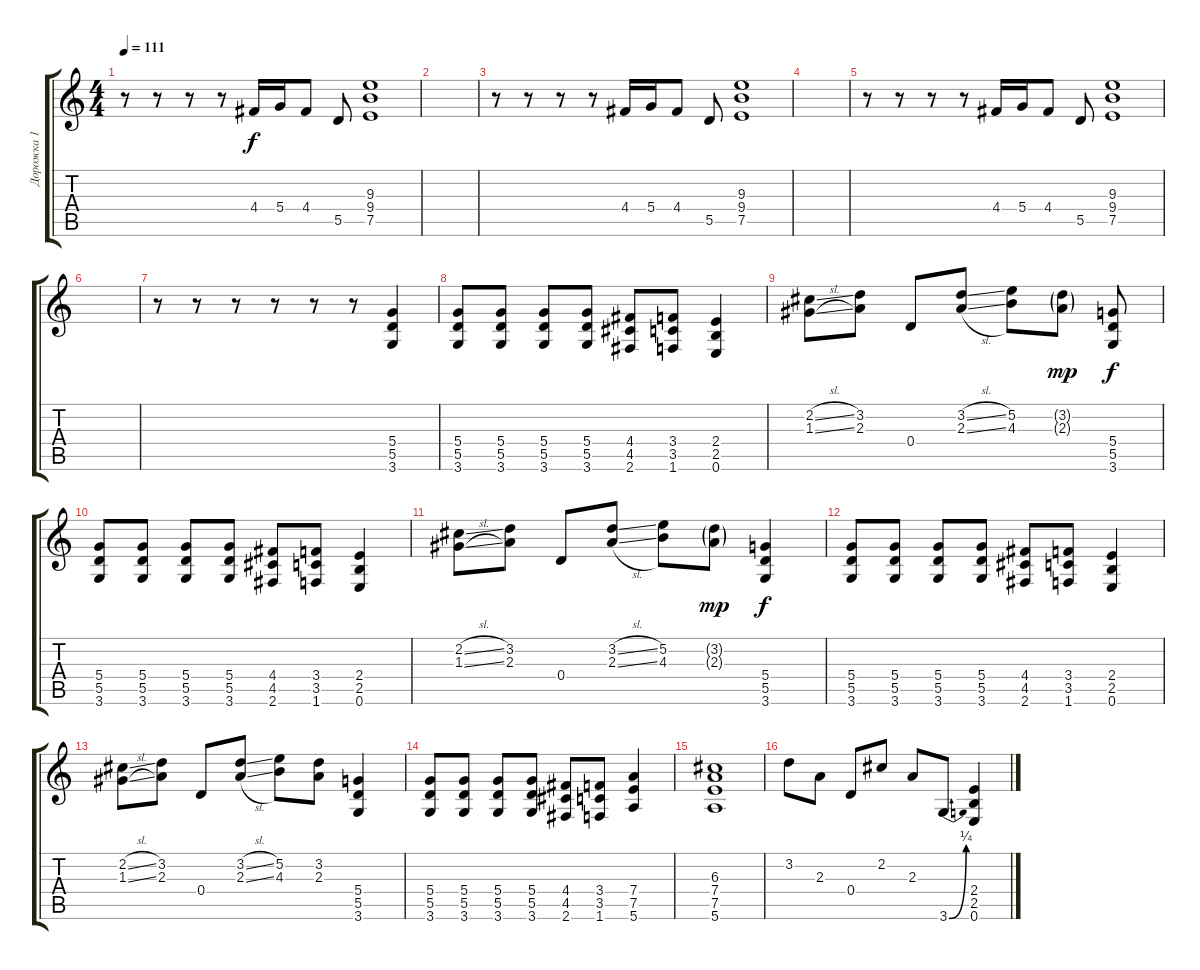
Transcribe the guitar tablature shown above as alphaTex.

\track ("Дорожка 1" "Дорожка 1") {instrument electricguitarclean}
\staff {score tabs}
\tuning (E4 B3 G3 D3 A2 E2) {hide}
\ts (4 4)
\tempo 111
\clef g2
\ks c
r.8{dy f} r.8 r.8 r.8 4.4.16 5.4.16 4.4.8 5.5.8 (9.3 9.4 7.5).1 |
|
r.8 r.8 r.8 r.8 4.4.16 5.4.16 4.4.8 5.5.8 (9.3 9.4 7.5).1 |
|
r.8 r.8 r.8 r.8 4.4.16 5.4.16 4.4.8 5.5.8 (9.3 9.4 7.5).1 |
|
r.8 r.8 r.8 r.8 r.8 r.8 (5.4 5.5 3.6).4 |
(5.4 5.5 3.6).8 (5.4 5.5 3.6).8 (5.4 5.5 3.6).8 (5.4 5.5 3.6).8 (4.4 4.5 2.6).8 (3.4 3.5 1.6).8 (2.4 2.5 0.6).4 |
(2.2{sl} 1.3{sl}).8 (3.2 2.3).8 0.4.8 (3.2{sl} 2.3{sl}).8 (5.2 4.3).8 (3.2{g} 2.3{g}).8{dy mp} (5.4 5.5 3.6).8{dy f} |
(5.4 5.5 3.6).8 (5.4 5.5 3.6).8 (5.4 5.5 3.6).8 (5.4 5.5 3.6).8 (4.4 4.5 2.6).8 (3.4 3.5 1.6).8 (2.4 2.5 0.6).4 |
(2.2{sl} 1.3{sl}).8 (3.2 2.3).8 0.4.8 (3.2{sl} 2.3{sl}).8 (5.2 4.3).8 (3.2{g} 2.3{g}).8{dy mp} (5.4 5.5 3.6).4{dy f} |
(5.4 5.5 3.6).8 (5.4 5.5 3.6).8 (5.4 5.5 3.6).8 (5.4 5.5 3.6).8 (4.4 4.5 2.6).8 (3.4 3.5 1.6).8 (2.4 2.5 0.6).4 |
(2.2{sl} 1.3{sl}).8 (3.2 2.3).8 0.4.8 (3.2{sl} 2.3{sl}).8 (5.2 4.3).8 (3.2 2.3).8 (5.4 5.5 3.6).4 |
(5.4 5.5 3.6).8 (5.4 5.5 3.6).8 (5.4 5.5 3.6).8 (5.4 5.5 3.6).8 (4.4 4.5 2.6).8 (3.4 3.5 1.6).8 (7.4 7.5 5.6).4 |
(6.3 7.4 7.5 5.6).1 |
3.2.8 2.3.8 0.4.8 2.2.8 2.3.8 3.6{be (bend 0 0 60 1)}.8 (2.4 2.5 0.6).4
